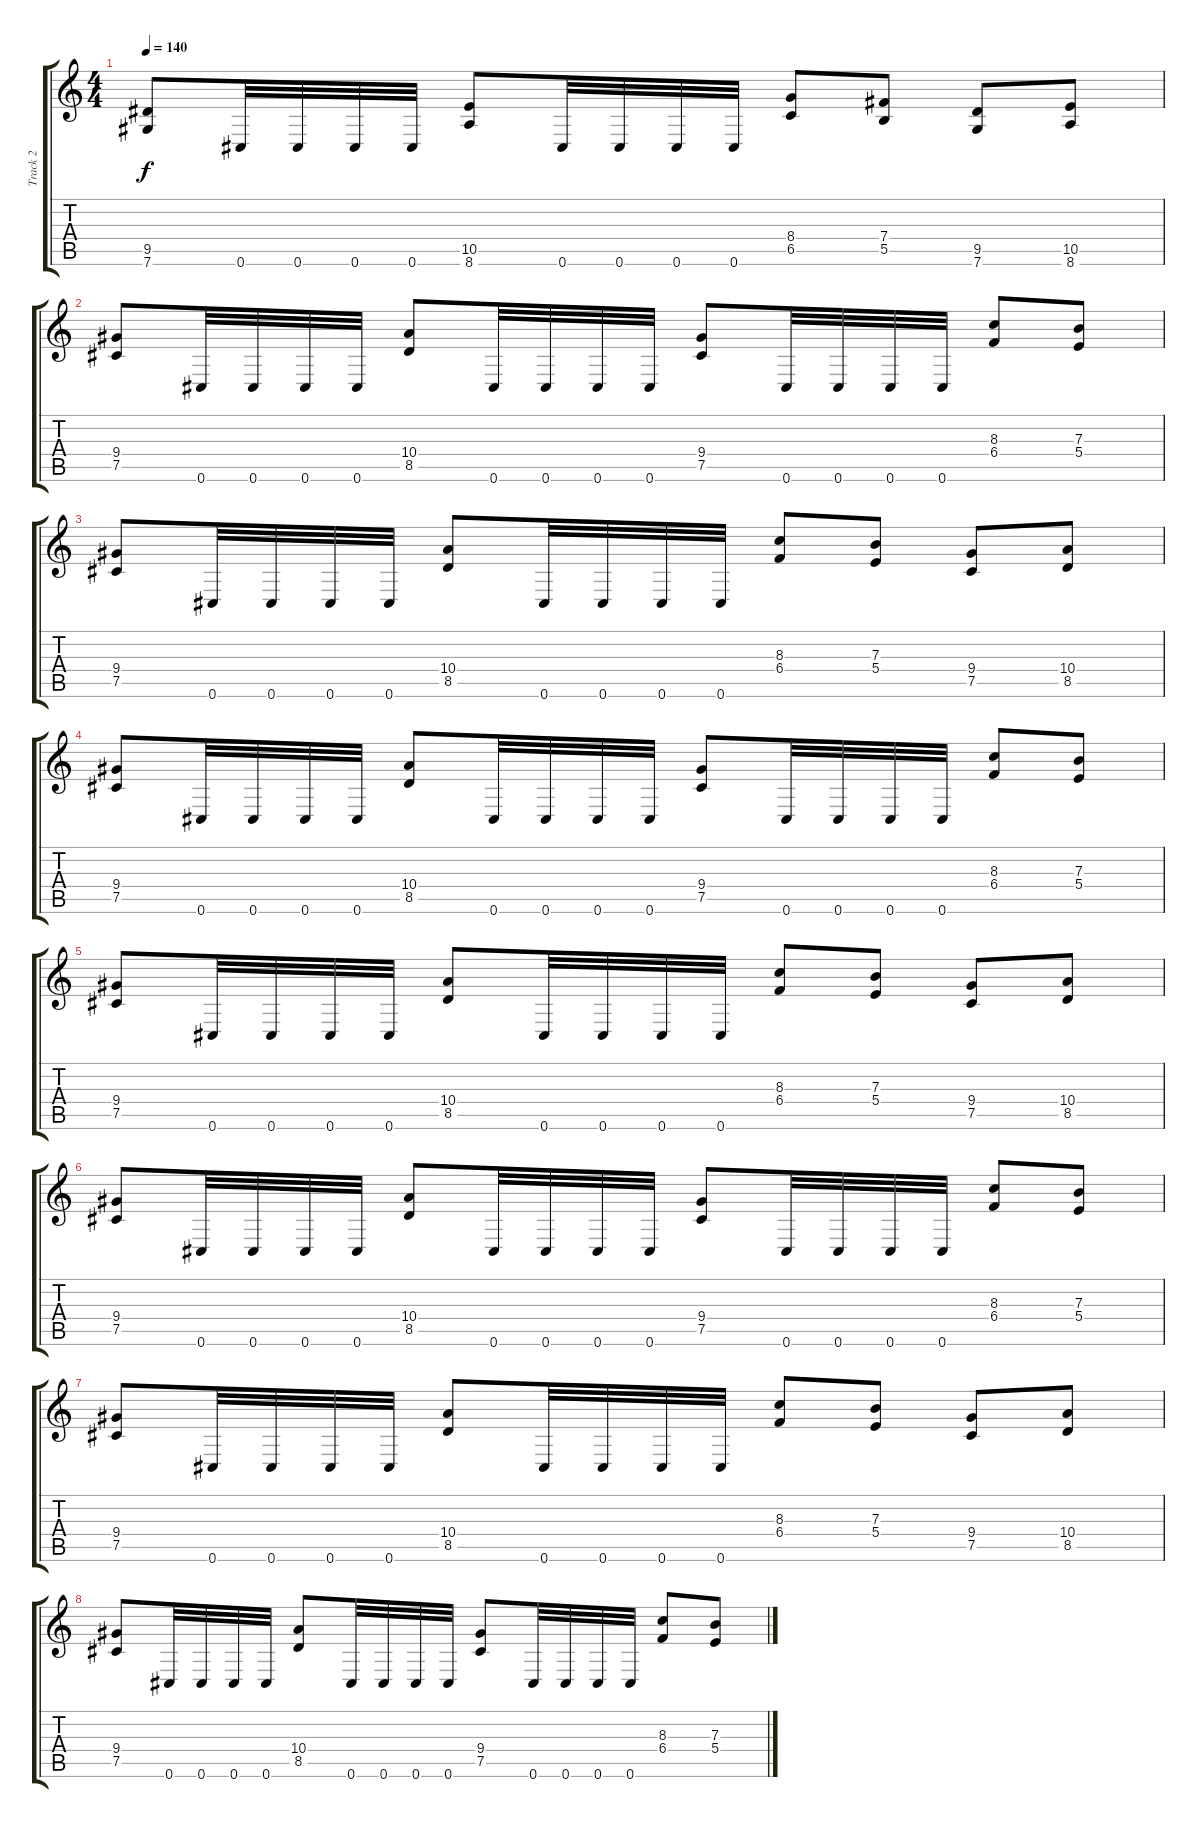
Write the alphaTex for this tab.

\track ("Track 2" "Track 2") {instrument distortionguitar}
\staff {score tabs}
\tuning (Db4 Ab3 E3 B2 Gb2 Db2) {hide}
\ts (4 4)
\tempo 140
\clef g2
\ks c
(9.5 7.6).8{dy f} 0.6.32 0.6.32 0.6.32 0.6.32 (10.5 8.6).8 0.6.32 0.6.32 0.6.32 0.6.32 (8.4 6.5).8 (7.4 5.5).8 (9.5 7.6).8 (10.5 8.6).8 |
(9.4 7.5).8 0.6.32 0.6.32 0.6.32 0.6.32 (10.4 8.5).8 0.6.32 0.6.32 0.6.32 0.6.32 (9.4 7.5).8 0.6.32 0.6.32 0.6.32 0.6.32 (8.3 6.4).8 (7.3 5.4).8 |
(9.4 7.5).8 0.6.32 0.6.32 0.6.32 0.6.32 (10.4 8.5).8 0.6.32 0.6.32 0.6.32 0.6.32 (8.3 6.4).8 (7.3 5.4).8 (9.4 7.5).8 (10.4 8.5).8 |
(9.4 7.5).8 0.6.32 0.6.32 0.6.32 0.6.32 (10.4 8.5).8 0.6.32 0.6.32 0.6.32 0.6.32 (9.4 7.5).8 0.6.32 0.6.32 0.6.32 0.6.32 (8.3 6.4).8 (7.3 5.4).8 |
(9.4 7.5).8 0.6.32 0.6.32 0.6.32 0.6.32 (10.4 8.5).8 0.6.32 0.6.32 0.6.32 0.6.32 (8.3 6.4).8 (7.3 5.4).8 (9.4 7.5).8 (10.4 8.5).8 |
(9.4 7.5).8 0.6.32 0.6.32 0.6.32 0.6.32 (10.4 8.5).8 0.6.32 0.6.32 0.6.32 0.6.32 (9.4 7.5).8 0.6.32 0.6.32 0.6.32 0.6.32 (8.3 6.4).8 (7.3 5.4).8 |
(9.4 7.5).8 0.6.32 0.6.32 0.6.32 0.6.32 (10.4 8.5).8 0.6.32 0.6.32 0.6.32 0.6.32 (8.3 6.4).8 (7.3 5.4).8 (9.4 7.5).8 (10.4 8.5).8 |
(9.4 7.5).8 0.6.32 0.6.32 0.6.32 0.6.32 (10.4 8.5).8 0.6.32 0.6.32 0.6.32 0.6.32 (9.4 7.5).8 0.6.32 0.6.32 0.6.32 0.6.32 (8.3 6.4).8 (7.3 5.4).8
